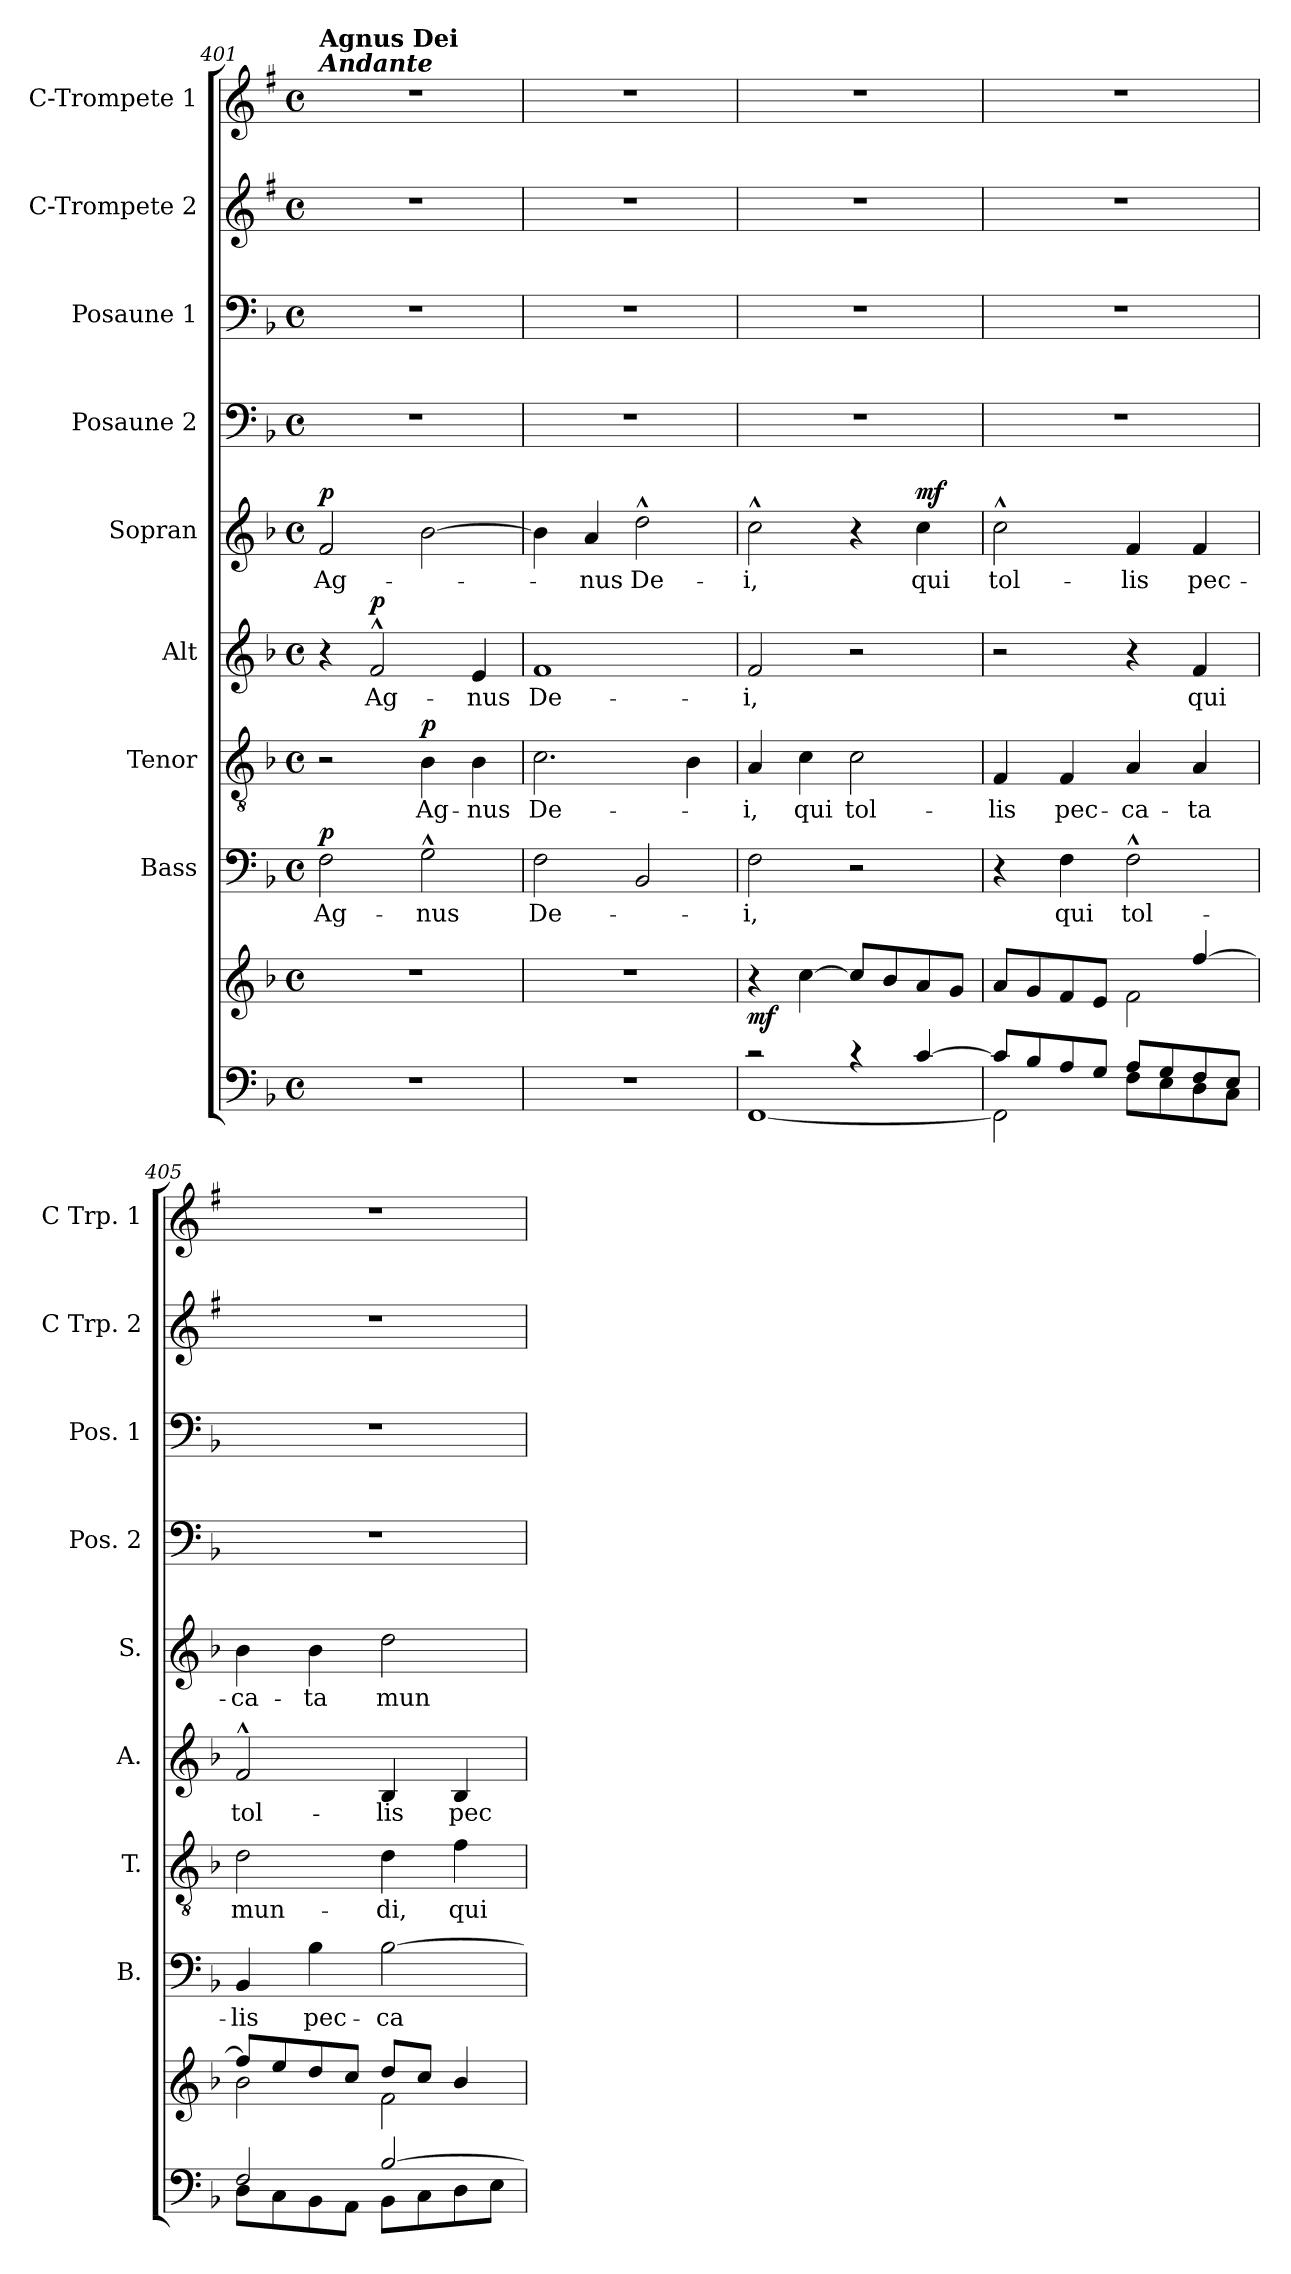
**kern	**kern	**dynam	**kern	**text	**dynam	**kern	**text	**dynam	**kern	**text	**dynam	**kern	**text	**dynam	**kern	**kern	**kern	**kern
*part9	*part9	*part9	*part8	*part8	*part8	*part7	*part7	*part7	*part6	*part6	*part6	*part5	*part5	*part5	*part4	*part3	*part2	*part1
*staff10	*staff9	*staff9/10	*staff8	*staff8	*staff8	*staff7	*staff7	*staff7	*staff6	*staff6	*staff6	*staff5	*staff5	*staff5	*staff4	*staff3	*staff2	*staff1
*	*	*	*I"Bass	*	*	*I"Tenor	*	*	*I"Alt	*	*	*I"Sopran	*	*	*I"Posaune 2	*I"Posaune 1	*I"C-Trompete 2	*I"C-Trompete 1
*	*	*	*I'B.	*	*	*I'T.	*	*	*I'A.	*	*	*I'S.	*	*	*I'Pos. 2	*I'Pos. 1	*I'C Trp. 2	*I'C Trp. 1
!!LO:PB:g=z
*clefF4	*clefG2	*	*clefF4	*	*	*clefGv2	*	*	*clefG2	*	*	*clefG2	*	*	*clefF4	*clefF4	*clefG2	*clefG2
*	*	*	*	*	*	*	*	*	*	*	*	*	*	*	*	*	*ITrd1c2	*ITrd1c2
*k[b-]	*k[b-]	*	*k[b-]	*	*	*k[b-]	*	*	*k[b-]	*	*	*k[b-]	*	*	*k[b-]	*k[b-]	*k[b-]	*k[b-]
*F:	*F:	*	*F:	*	*	*F:	*	*	*F:	*	*	*F:	*	*	*F:	*F:	*F:	*F:
*M4/4	*M4/4	*	*M4/4	*	*	*M4/4	*	*	*M4/4	*	*	*M4/4	*	*	*M4/4	*M4/4	*M4/4	*M4/4
*met(c)	*met(c)	*	*met(c)	*	*	*met(c)	*	*	*met(c)	*	*	*met(c)	*	*	*met(c)	*met(c)	*met(c)	*met(c)
=401	=401	=401	=401	=401	=401	=401	=401	=401	=401	=401	=401	=401	=401	=401	=401	=401	=401	=401
!	!	!	!	!	!	!	!	!	!	!	!	!	!	!	!	!	!	!LO:TX:a:Bi:t=Andante
!	!	!	!	!	!	!	!	!	!	!	!	!	!	!	!	!	!	!LO:TX:a:B:t=Agnus Dei
!	!	!	!	!LO:LY:b	!LO:DY:a	!	!	!	!	!	!	!	!LO:LY:b	!LO:DY:a	!	!	!	!
1r	1r	.	2F\	Ag-	p	2r	.	.	4r	.	.	2f/	Ag-	p	1r	1r	1r	1r
!	!	!	!	!	!	!	!	!	!	!LO:LY:b	!LO:DY:a	!	!	!	!	!	!	!
.	.	.	.	.	.	.	.	.	2f^^>/	Ag-	p	.	.	.	.	.	.	.
!	!	!	!	!LO:LY:b	!	!	!LO:LY:b	!LO:DY:a	!	!	!	!	!	!	!	!	!	!
.	.	.	2G^^>\	-nus	.	4B-\	Ag-	p	.	.	.	[2b-\	.	.	.	.	.	.
!	!	!	!	!	!	!	!LO:LY:b	!	!	!LO:LY:b	!	!	!	!	!	!	!	!
.	.	.	.	.	.	4B-\	-nus	.	4e/	-nus	.	.	.	.	.	.	.	.
=402	=402	=402	=402	=402	=402	=402	=402	=402	=402	=402	=402	=402	=402	=402	=402	=402	=402	=402
!	!	!	!	!LO:LY:b	!	!	!LO:LY:b	!	!	!LO:LY:b	!	!	!	!	!	!	!	!
1r	1r	.	2F\	De-	.	2.c\	De-	.	1f	De-	.	4b-\]	.	.	1r	1r	1r	1r
!	!	!	!	!	!	!	!	!	!	!	!	!	!LO:LY:b	!	!	!	!	!
.	.	.	.	.	.	.	.	.	.	.	.	4a/	-nus	.	.	.	.	.
!	!	!	!	!	!	!	!	!	!	!	!	!	!LO:LY:b	!	!	!	!	!
.	.	.	2BB-/	.	.	.	.	.	.	.	.	2dd^^>\	De-	.	.	.	.	.
.	.	.	.	.	.	4B-\	.	.	.	.	.	.	.	.	.	.	.	.
=403	=403	=403	=403	=403	=403	=403	=403	=403	=403	=403	=403	=403	=403	=403	=403	=403	=403	=403
*^	*	*	*	*	*	*	*	*	*	*	*	*	*	*	*	*	*	*
!	!	!	!LO:DY:b	!	!LO:LY:b	!	!	!LO:LY:b	!	!	!LO:LY:b	!	!	!LO:LY:b	!	!	!	!	!
2rc	[<1FF	4r	mf	2F\	-i,	.	4A/	-i,	.	2f/	-i,	.	2cc^^>\	-i,	.	1r	1r	1r	1r
!	!	!	!	!	!	!	!	!LO:LY:b	!	!	!	!	!	!	!	!	!	!	!
.	.	[4cc\	.	.	.	.	4c\	qui	.	.	.	.	.	.	.	.	.	.	.
!	!	!	!	!	!	!	!	!LO:LY:b	!	!	!	!	!	!	!	!	!	!	!
4rc	.	8cc/L]	.	2r	.	.	2c\	tol-	.	2r	.	.	4r	.	.	.	.	.	.
.	.	8b-/	.	.	.	.	.	.	.	.	.	.	.	.	.	.	.	.	.
!	!	!	!	!	!	!	!	!	!	!	!	!	!	!LO:LY:b	!LO:DY:a	!	!	!	!
[>4c/	.	8a/	.	.	.	.	.	.	.	.	.	.	4cc\	qui	mf	.	.	.	.
.	.	8g/J	.	.	.	.	.	.	.	.	.	.	.	.	.	.	.	.	.
=404	=404	=404	=404	=404	=404	=404	=404	=404	=404	=404	=404	=404	=404	=404	=404	=404	=404	=404	=404
*	*	*^	*	*	*	*	*	*	*	*	*	*	*	*	*	*	*	*	*
!	!	!	!	!	!	!	!	!	!LO:LY:b	!	!	!	!	!	!LO:LY:b	!	!	!	!	!
8c/L]	2FF\]	8a/L	2ryy	.	4r	.	.	4F/	-lis	.	2r	.	.	2cc^^>\	tol-	.	1r	1r	1r	1r
8B-/	.	8g/	.	.	.	.	.	.	.	.	.	.	.	.	.	.	.	.	.	.
!	!	!	!	!	!	!LO:LY:b	!	!	!LO:LY:b	!	!	!	!	!	!	!	!	!	!	!
8A/	.	8f/	.	.	4F\	qui	.	4F/	pec-	.	.	.	.	.	.	.	.	.	.	.
8G/J	.	8e/J	.	.	.	.	.	.	.	.	.	.	.	.	.	.	.	.	.	.
!	!	!	!	!	!	!LO:LY:b	!	!	!LO:LY:b	!	!	!	!	!	!LO:LY:b	!	!	!	!	!
8A/L	8F\L	4ryy	2f\	.	2F^^>\	tol-	.	4A/	-ca-	.	4r	.	.	4f/	-lis	.	.	.	.	.
8G/	8E\	.	.	.	.	.	.	.	.	.	.	.	.	.	.	.	.	.	.	.
!	!	!	!	!	!	!	!	!	!LO:LY:b	!	!	!LO:LY:b	!	!	!LO:LY:b	!	!	!	!	!
8F/	8D\	[>4ff/	.	.	.	.	.	4A/	-ta	.	4f/	qui	.	4f/	pec-	.	.	.	.	.
8E/J	8C\J	.	.	.	.	.	.	.	.	.	.	.	.	.	.	.	.	.	.	.
=405	=405	=405	=405	=405	=405	=405	=405	=405	=405	=405	=405	=405	=405	=405	=405	=405	=405	=405	=405	=405
!	!	!	!	!	!	!LO:LY:b	!	!	!LO:LY:b	!	!	!LO:LY:b	!	!	!LO:LY:b	!	!	!	!	!
2F/	8D\L	8ff/L]	2b-\	.	4BB-/	-lis	.	2d\	mun-	.	2f^^>/	tol-	.	4b-\	-ca-	.	1r	1r	1r	1r
.	8C\	8ee/	.	.	.	.	.	.	.	.	.	.	.	.	.	.	.	.	.	.
!	!	!	!	!	!	!LO:LY:b	!	!	!	!	!	!	!	!	!LO:LY:b	!	!	!	!	!
.	8BB-\	8dd/	.	.	4B-\	pec-	.	.	.	.	.	.	.	4b-\	-ta	.	.	.	.	.
.	8AA\J	8cc/J	.	.	.	.	.	.	.	.	.	.	.	.	.	.	.	.	.	.
!	!	!	!	!	!	!LO:LY:b	!	!	!LO:LY:b	!	!	!LO:LY:b	!	!	!LO:LY:b	!	!	!	!	!
[>2B-/	8BB-\L	8dd/L	2f\	.	[2B-\	-ca-	.	4d\	-di,	.	4B-/	-lis	.	2dd\	mun-	.	.	.	.	.
.	8C\	8cc/J	.	.	.	.	.	.	.	.	.	.	.	.	.	.	.	.	.	.
!	!	!	!	!	!	!	!	!	!LO:LY:b	!	!	!LO:LY:b	!	!	!	!	!	!	!	!
.	8D\	4b-/	.	.	.	.	.	4f\	qui	.	4B-/	pec-	.	.	.	.	.	.	.	.
.	8E\J	.	.	.	.	.	.	.	.	.	.	.	.	.	.	.	.	.	.	.
*v	*v	*	*	*	*	*	*	*	*	*	*	*	*	*	*	*	*	*	*	*
*	*v	*v	*	*	*	*	*	*	*	*	*	*	*	*	*	*	*	*	*
=	=	=	=	=	=	=	=	=	=	=	=	=	=	=	=	=	=	=
*-	*-	*-	*-	*-	*-	*-	*-	*-	*-	*-	*-	*-	*-	*-	*-	*-	*-	*-
